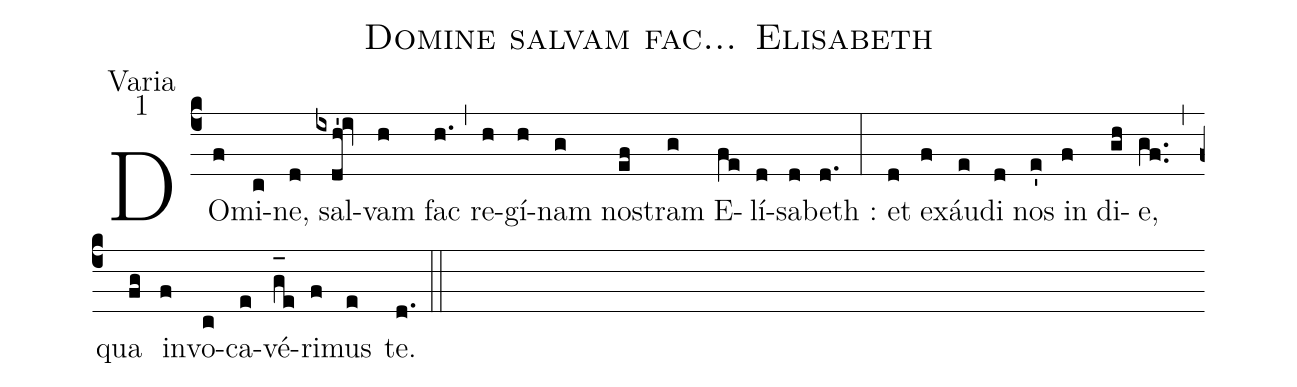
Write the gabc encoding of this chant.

name:Domine salvam fac... Elisabeth;
office-part:Varia;
mode:1;
%%
(c4) DO(f)mi(c)ne,(d) sal(ixdh'!iv)vam(h) fac(h.) (,) re(h)gí(h)nam(g) no(ef)stram(g) E(fe)lí(d)sa(d)beth :(d.) (:) et(d) ex(f)áu(e)di(d) nos(e') in(f) di(gh)e,(gf..) (,) qua(fg) in(f)vo(c)ca(e)vé(g_[oh:h]e)ri(f)mus(e) te.(d.) (::)
